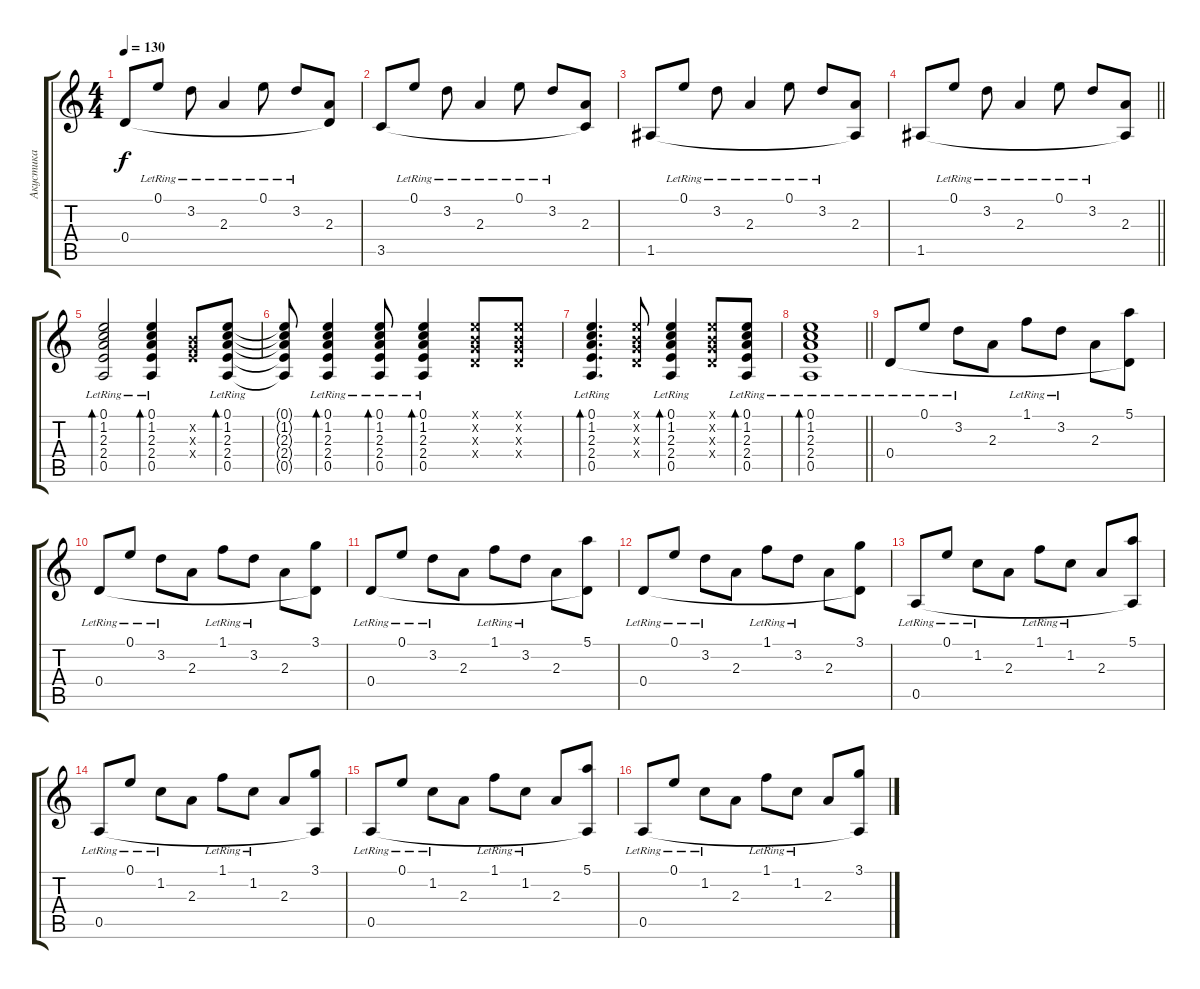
\track ("Акустика" "Акустика") {instrument acousticguitarnylon}
\staff {score tabs}
\tuning (E4 B3 G3 D3 A2 E2) {hide}
\ts (4 4)
\tempo 130
\clef g2
\ks c
0.4.8{dy f} 0.1{lr}.8 3.2{lr}.8 2.3{lr}.4 0.1{lr}.8 3.2{lr}.8 (2.3 0.4{t}).8 |
3.5.8 0.1{lr}.8 3.2{lr}.8 2.3{lr}.4 0.1{lr}.8 3.2{lr}.8 (2.3 3.5{t}).8 |
1.5.8 0.1{lr}.8 3.2{lr}.8 2.3{lr}.4 0.1{lr}.8 3.2{lr}.8 (2.3 1.5{t}).8 |
\barLineRight lightlight
1.5.8 0.1{lr}.8 3.2{lr}.8 2.3{lr}.4 0.1{lr}.8 3.2{lr}.8 (2.3 1.5{t}).8 |
(0.1 1.2 2.3 2.4 0.5{lr}).2{bd 60} (0.1 1.2 2.3 2.4 0.5{lr}).4{bd 60} (0.2{x} 0.3{x} 2.4{x}).8 (0.1 1.2 2.3 2.4 0.5{lr}).8{bd 60} |
(0.1{t} 1.2{t} 2.3{t} 2.4{t} 0.5{t}).8 (0.1 1.2 2.3 2.4 0.5{lr}).4{bd 60} (0.1 1.2 2.3 2.4 0.5{lr}).8{bd 60} (0.1 1.2 2.3 2.4 0.5{lr}).4{bd 60} (0.1{x} 0.2{x} 0.3{x} 0.4{x}).8 (0.1{x} 0.2{x} 0.3{x} 0.4{x}).8 |
(0.1 1.2 2.3 2.4 0.5{lr}).4{d bd 60} (0.1{x} 0.2{x} 0.3{x} 0.4{x}).8 (0.1 1.2 2.3 2.4 0.5{lr}).4{bd 60} (0.1{x} 0.2{x} 0.3{x} 0.4{x}).8 (0.1 1.2 2.3 2.4 0.5{lr}).8{bd 60} |
\barLineRight lightlight
(0.1 1.2 2.3 2.4 0.5{lr}).1{bd 60} |
0.4{lr}.8 0.1{lr}.8 3.2{lr}.8 2.3.8 1.1{lr}.8 3.2{lr}.8 2.3.8 (5.1 0.4{t}).8 |
0.4{lr}.8 0.1{lr}.8 3.2{lr}.8 2.3.8 1.1{lr}.8 3.2{lr}.8 2.3.8 (3.1 0.4{t}).8 |
0.4{lr}.8 0.1{lr}.8 3.2{lr}.8 2.3.8 1.1{lr}.8 3.2{lr}.8 2.3.8 (5.1 0.4{t}).8 |
0.4{lr}.8 0.1{lr}.8 3.2{lr}.8 2.3.8 1.1{lr}.8 3.2{lr}.8 2.3.8 (3.1 0.4{t}).8 |
0.5{lr}.8 0.1{lr}.8 1.2{lr}.8 2.3.8 1.1{lr}.8 1.2{lr}.8 2.3.8 (5.1 0.5{t}).8 |
0.5{lr}.8 0.1{lr}.8 1.2{lr}.8 2.3.8 1.1{lr}.8 1.2{lr}.8 2.3.8 (3.1 0.5{t}).8 |
0.5{lr}.8 0.1{lr}.8 1.2{lr}.8 2.3.8 1.1{lr}.8 1.2{lr}.8 2.3.8 (5.1 0.5{t}).8 |
0.5{lr}.8 0.1{lr}.8 1.2{lr}.8 2.3.8 1.1{lr}.8 1.2{lr}.8 2.3.8 (3.1 0.5{t}).8
